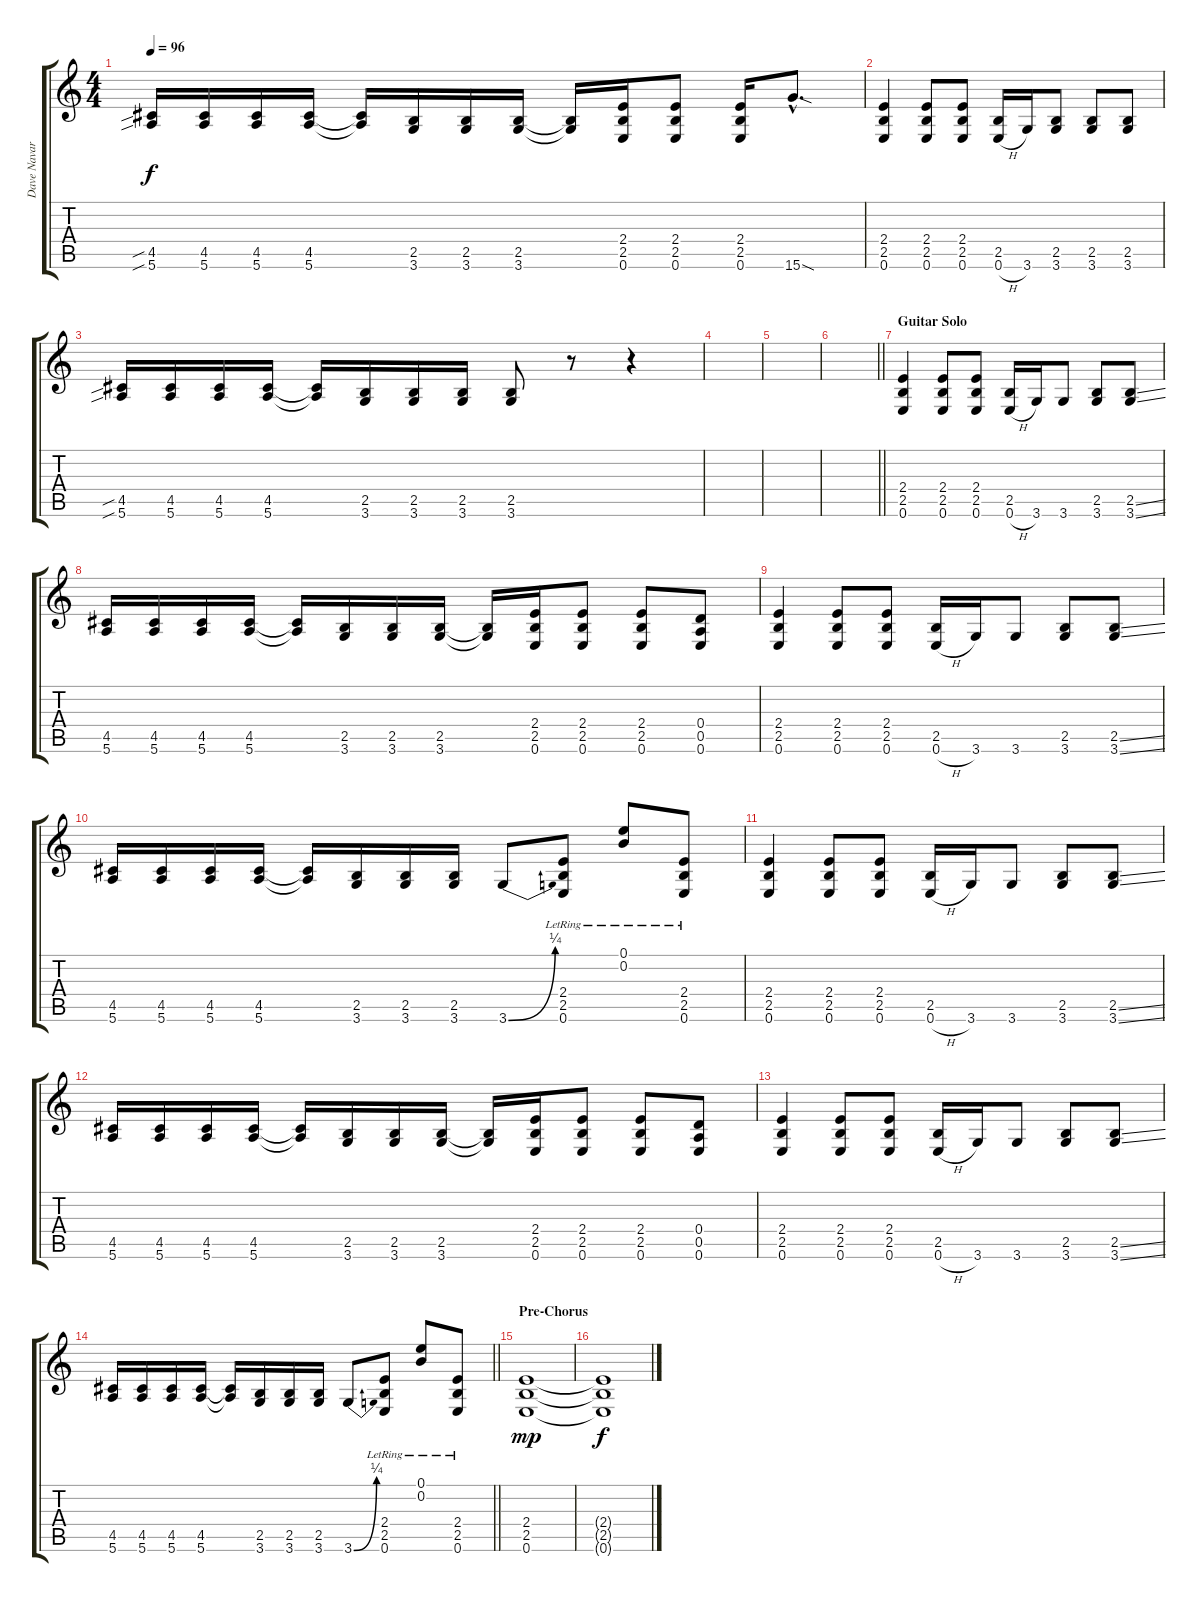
\track ("Dave Navarro Guitar 3" "Dave Navar") {instrument distortionguitar}
\staff {score tabs}
\tuning (E4 B3 G3 D3 A2 E2) {hide}
\ts (4 4)
\tempo 96
\clef g2
\ks c
(4.5{sib} 5.6{sib}).16{dy f} (4.5 5.6).16 (4.5 5.6).16 (4.5 5.6).16 (4.5{t} 5.6{t}).16 (2.5 3.6).16 (2.5 3.6).16 (2.5 3.6).16 (2.5{t} 3.6{t}).16 (2.4 2.5 0.6).16 (2.4 2.5 0.6).8 (2.4 2.5 0.6).16 15.6{sod hac}.8{d} |
(2.4 2.5 0.6).4 (2.4 2.5 0.6).8 (2.4 2.5 0.6).8 (2.5 0.6{h}).16 3.6.16 (2.5 3.6).8 (2.5 3.6).8 (2.5 3.6).8 |
(4.5{sib} 5.6{sib}).16 (4.5 5.6).16 (4.5 5.6).16 (4.5 5.6).16 (4.5{t} 5.6{t}).16 (2.5 3.6).16 (2.5 3.6).16 (2.5 3.6).16 (2.5 3.6).8 r.8 r.4 |
|
|
\barLineRight lightlight
|
\section ("" "Guitar Solo")
(2.4 2.5 0.6).4 (2.4 2.5 0.6).8 (2.4 2.5 0.6).8 (2.5 0.6{h}).16 3.6.16 3.6.8 (2.5 3.6).8 (2.5{ss} 3.6{ss}).8 |
(4.5 5.6).16 (4.5 5.6).16 (4.5 5.6).16 (4.5 5.6).16 (4.5{t} 5.6{t}).16 (2.5 3.6).16 (2.5 3.6).16 (2.5 3.6).16 (2.5{t} 3.6{t}).16 (2.4 2.5 0.6).16 (2.4 2.5 0.6).8 (2.4 2.5 0.6).8 (0.4 0.5 0.6).8 |
(2.4 2.5 0.6).4 (2.4 2.5 0.6).8 (2.4 2.5 0.6).8 (2.5 0.6{h}).16 3.6.16 3.6.8 (2.5 3.6).8 (2.5{ss} 3.6{ss}).8 |
(4.5 5.6).16 (4.5 5.6).16 (4.5 5.6).16 (4.5 5.6).16 (4.5{t} 5.6{t}).16 (2.5 3.6).16 (2.5 3.6).16 (2.5 3.6).16 3.6{be (bend 0 0 60 1)}.8 (2.4{lr} 2.5{lr} 0.6{lr}).8 (0.1{lr} 0.2{lr}).8 (2.4{lr} 2.5{lr} 0.6{lr}).8 |
(2.4 2.5 0.6).4 (2.4 2.5 0.6).8 (2.4 2.5 0.6).8 (2.5 0.6{h}).16 3.6.16 3.6.8 (2.5 3.6).8 (2.5{ss} 3.6{ss}).8 |
(4.5 5.6).16 (4.5 5.6).16 (4.5 5.6).16 (4.5 5.6).16 (4.5{t} 5.6{t}).16 (2.5 3.6).16 (2.5 3.6).16 (2.5 3.6).16 (2.5{t} 3.6{t}).16 (2.4 2.5 0.6).16 (2.4 2.5 0.6).8 (2.4 2.5 0.6).8 (0.4 0.5 0.6).8 |
(2.4 2.5 0.6).4 (2.4 2.5 0.6).8 (2.4 2.5 0.6).8 (2.5 0.6{h}).16 3.6.16 3.6.8 (2.5 3.6).8 (2.5{ss} 3.6{ss}).8 |
\barLineRight lightlight
(4.5 5.6).16 (4.5 5.6).16 (4.5 5.6).16 (4.5 5.6).16 (4.5{t} 5.6{t}).16 (2.5 3.6).16 (2.5 3.6).16 (2.5 3.6).16 3.6{be (bend 0 0 60 1)}.8 (2.4{lr} 2.5{lr} 0.6{lr}).8 (0.1{lr} 0.2{lr}).8 (2.4{lr} 2.5{lr} 0.6{lr}).8 |
\section ("" "Pre-Chorus")
(2.4 2.5 0.6).1{dy mp} |
(2.4{t} 2.5{t} 0.6{t}).1{dy f}
